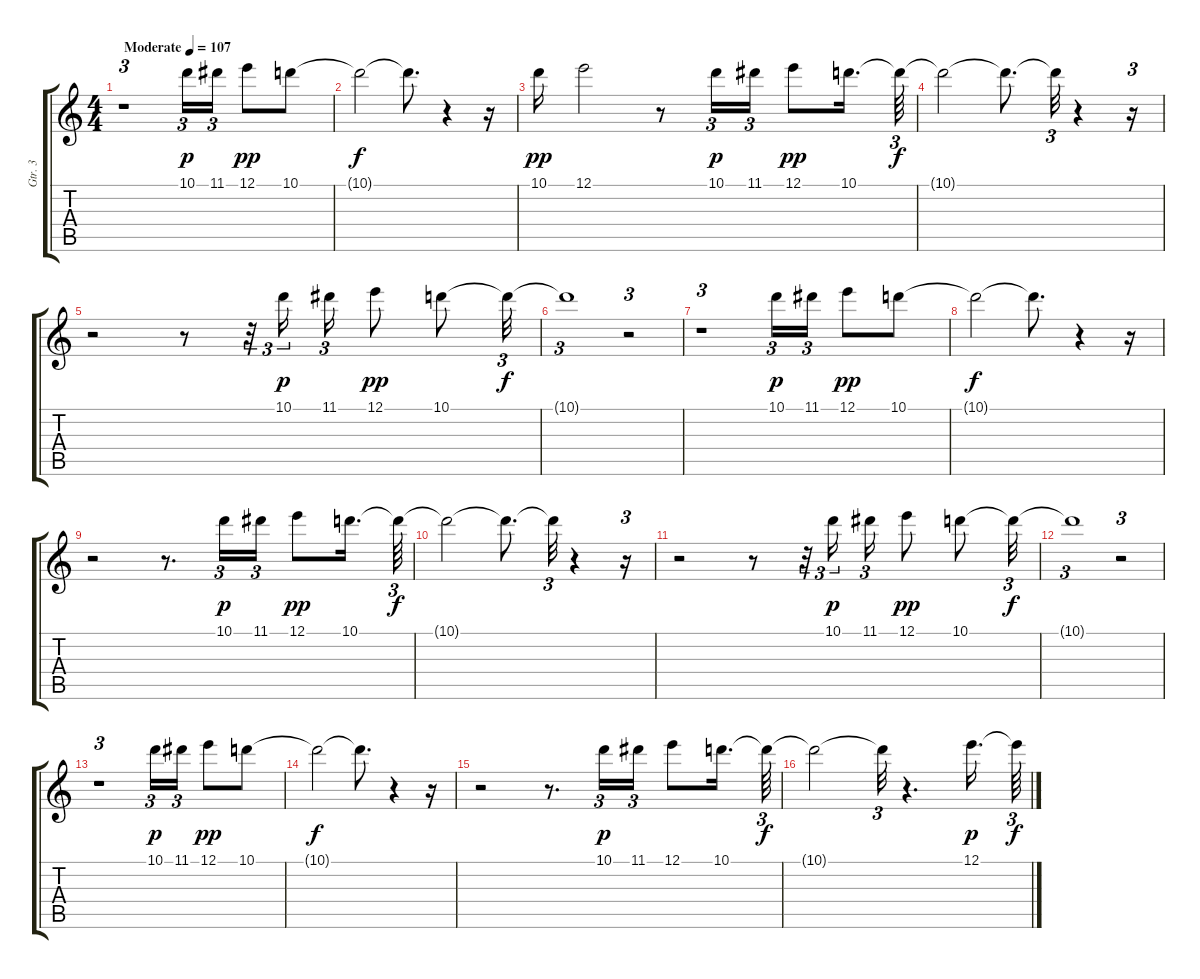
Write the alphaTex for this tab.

\track ("Gtr. 3" "Gtr. 3") {instrument electricguitarjazz}
\staff {score tabs}
\tuning (E4 B3 G3 D3 A2 E2) {hide}
\ts (4 4)
\tempo (107 "Moderate")
\clef g2
\ks c
r.1{tu (3 2) dy p instrument electricguitarjazz} 10.1.16{tu (3 2)} 11.1.16{tu (3 2)} 12.1.8{dy pp} 10.1.8 |
10.1{t}.2{dy f} 10.1{t}.8{d} r.4 r.16 |
10.1.16{dy pp} 12.1.2 r.8 10.1.16{tu (3 2) dy p} 11.1.16{tu (3 2)} 12.1.8{dy pp} 10.1.16{d} 10.1{t}.64{tu (3 2) dy f} |
10.1{t}.2 10.1{t}.8{d} 10.1{t}.32{tu (3 2)} r.4 r.16{tu (3 2)} |
r.2 r.8 r.32{tu (3 2)} 10.1.16{tu (3 2) dy p beam splitsecondary} 11.1.16{tu (3 2)} 12.1.8{dy pp} 10.1.8 10.1{t}.32{tu (3 2) dy f} |
10.1{t}.1{tu (3 2)} r.2{tu (3 2)} |
r.1{tu (3 2)} 10.1.16{tu (3 2) dy p} 11.1.16{tu (3 2)} 12.1.8{dy pp} 10.1.8 |
10.1{t}.2{dy f} 10.1{t}.8{d} r.4 r.16 |
r.2 r.8{d} 10.1.16{tu (3 2) dy p} 11.1.16{tu (3 2)} 12.1.8{dy pp} 10.1.16{d} 10.1{t}.64{tu (3 2) dy f} |
10.1{t}.2 10.1{t}.8{d} 10.1{t}.32{tu (3 2)} r.4 r.16{tu (3 2)} |
r.2 r.8 r.32{tu (3 2)} 10.1.16{tu (3 2) dy p beam splitsecondary} 11.1.16{tu (3 2)} 12.1.8{dy pp} 10.1.8 10.1{t}.32{tu (3 2) dy f} |
10.1{t}.1{tu (3 2)} r.2{tu (3 2)} |
r.1{tu (3 2)} 10.1.16{tu (3 2) dy p} 11.1.16{tu (3 2)} 12.1.8{dy pp} 10.1.8 |
10.1{t}.2{dy f} 10.1{t}.8{d} r.4 r.16 |
r.2 r.8{d} 10.1.16{tu (3 2) dy p} 11.1.16{tu (3 2)} 12.1.8 10.1.16{d} 10.1{t}.64{tu (3 2) dy f} |
10.1{t}.2 10.1{t}.32{tu (3 2)} r.4{d} 12.1.16{d dy p} 12.1{t}.64{tu (3 2) dy f}
